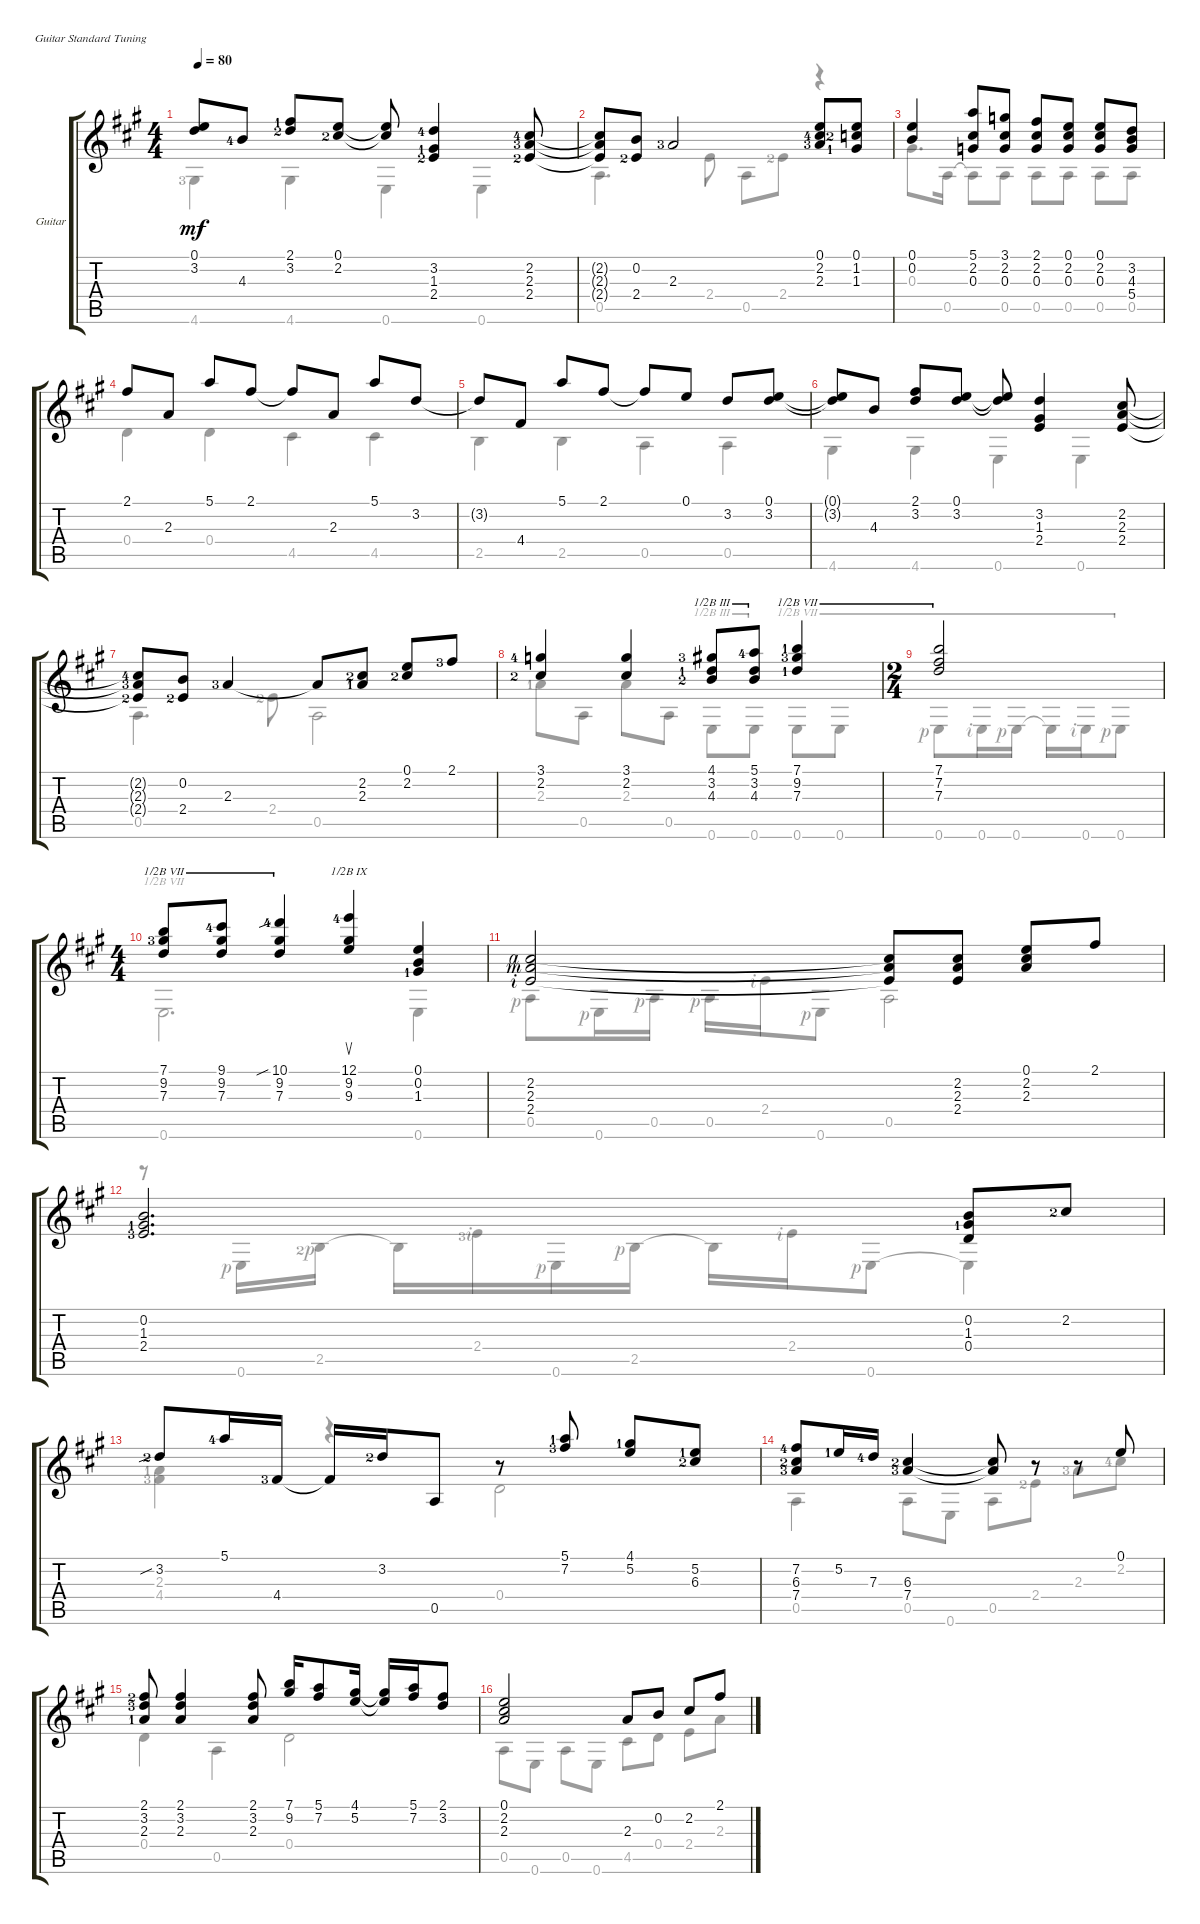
\defaultSystemsLayout 4
\bracketExtendMode groupsimilarinstruments
\firstSystemTrackNameOrientation horizontal
\otherSystemsTrackNameOrientation horizontal
\track (" Guitar" " Guitar") {instrument acousticguitarsteel}
\staff {score tabs}
\tuning (E4 B3 G3 D3 A2 E2)
\voice
\ts (4 4)
\tempo 80
\clef g2
\ks a
(0.1{t} 3.2{t}).8{dy mf} 4.3{lf 5}.8 (2.1{lf 2} 3.2{lf 3}).8 (2.2{lf 3} 0.1).8 (0.1{t} 2.2{t}).8 (3.2{lf 5} 1.3{lf 2} 2.4{lf 3}).4 (2.3{lf 4} 2.4{lf 3} 2.2{lf 5}).8 |
(2.4{t} 2.3{t} 2.2{t}).8 (0.2 2.4{lf 3}).8 2.3{lf 4}.2 (0.1 2.2{lf 5} 2.3{lf 4}).8 (0.1 1.2{lf 3} 1.3{lf 2}).8 |
(0.1 0.2).4 (5.1 2.2 0.3).8 (3.1 2.2 0.3).8 (0.3 2.1 2.2).8 (0.3 0.1 2.2).8 (0.3 2.2 0.1).8 (4.3 3.2 5.4).8 |
2.1.8 2.3.8 5.1.8 2.1.8 2.1{t}.8 2.3.8 5.1.8 3.2.8 |
3.2{t}.8 4.4.8 5.1.8 2.1.8 2.1{t}.8 0.1.8 3.2.8 (3.2 0.1).8 |
(0.1{t} 3.2{t}).8 4.3.8 (2.1 3.2).8 (3.2 0.1).8 (0.1{t} 3.2{t}).8 (3.2 1.3 2.4).4 (2.2 2.3 2.4).8 |
(2.4{t lf 3} 2.3{t lf 4} 2.2{t lf 5}).8 (0.2 2.4{lf 3}).8 2.3{lf 4}.4 2.3{t}.8 (2.3{lf 2} 2.2{lf 3}).8 (0.1 2.2{lf 3}).8 2.1{lf 4}.8 |
(3.1{lf 5} 2.2{lf 3}).4 (2.2 3.1).4 (4.1{lf 4} 3.2{lf 2} 4.3{lf 3}).8{barre (3 half)} (4.3 3.2 5.1{lf 5}).8{barre (3 half)} (7.1{lf 2} 9.2{lf 4} 7.3{lf 2}).4{barre (7 half)} |
\ts (2 4)
(7.1 7.2 7.3).2{barre (7 half)} |
\ts (4 4)
(7.1 9.2{lf 4} 7.3).8{barre (7 half)} (7.3 9.2 9.1{lf 5}).8{barre (7 half)} (7.3 9.2 10.1{sib lf 5}).4{barre (7 half)} (12.1{lf 5} 9.2 9.3).4{su barre (9 half)} (0.1 0.2 1.3{lf 2}).4 |
(2.2{rf 4} 2.3{rf 3} 2.4{rf 2}).2 (2.4{t} 2.3{t} 2.2{t}).8 (2.2 2.3 2.4).8 (2.3 2.2 0.1).8 2.1.8 |
(0.2 1.3{lf 2} 2.4{lf 4}).2{d} (0.2 1.3{lf 2} 0.4).8 2.2{lf 3}.8 |
3.2{sib lf 3}.8 5.1{lf 5}.16 4.4{lf 4}.16 4.4{t}.16 3.2{lf 3}.16 0.5.8 r.8 (5.1{lf 2} 7.2{lf 4}).8 (4.1{lf 2} 5.2).8 (5.2{lf 2} 6.3{lf 3}).8 |
(7.2{lf 5} 6.3{lf 3} 7.4{lf 4}).8 5.2{lf 2}.16 7.3{lf 5}.16 (7.4{lf 4} 6.3{lf 3}).4 (6.3{t} 7.4{t}).8 r.8 r.8 0.1.8 |
(2.1{lf 3} 3.2{lf 4} 2.3{lf 2}).8 (2.3 3.2 2.1).4 (2.1 3.2 2.3).8 (7.1 9.2).16 (7.2 5.1).8 (4.1 5.2).16 (5.2{t} 4.1{t}).16 (5.1 7.2).16 (2.1 3.2).8 |
(0.1 2.2 2.3).2 2.3.8 0.2.8 2.2.8 2.1.8
\voice
\clef g2
\ottava regular
\simile none
\ks a
4.6{lf 4}.4{dy mf} 4.6.4 0.6.4 0.6.4 |
0.5.4{d} 2.4.8 0.5.8 2.4{lf 3}.8 r.4 |
0.3.8{d} 0.5.16 0.5{t}.8 0.5.8 0.5.8 0.5.8 0.5.8 0.5.8 |
0.4.4 0.4.4 4.5.4 4.5.4 |
2.5.4 2.5.4 0.5.4 0.5.4 |
4.6.4 4.6.4 0.6.4 0.6.4 |
0.5.4{d} 2.4{lf 3}.8 0.5.2 |
2.3{lf 2}.8 0.5.8 2.3.8 0.5.8 0.6.8{barre (3 half)} 0.6.8{barre (3 half)} 0.6.8{barre (7 half)} 0.6.8{barre (7 half)} |
0.6{rf 1}.8{barre (7 half)} 0.6{rf 2}.16{barre (7 half)} 0.6{rf 1}.16{barre (7 half)} 0.6{t}.16{barre (7 half)} 0.6{rf 2}.16{barre (7 half)} 0.6{rf 1}.8{barre (7 half)} |
0.6.2{d barre (7 half)} 0.6.4 |
0.5{rf 1}.8 0.6{rf 1}.16 0.5{rf 1}.16 0.5{rf 1}.16 2.4{rf 2}.16 0.6{rf 1}.8 0.5.2 |
r.8 0.6{rf 1}.16 2.5{lf 3 rf 1}.16 2.5{t}.16 2.4{lf 4 rf 2}.16 0.6{rf 1}.16 2.5{rf 1}.16 2.5{t}.16 2.4{rf 2}.16 0.6{rf 1}.8 0.6{t}.4 |
(4.4{lf 4} 2.3{lf 2}).4 r.4 0.4.2 |
0.5.4 0.5.8 0.6.8 0.5.8 2.4{lf 3}.8 2.3{lf 4}.8 2.2{lf 5}.8 |
0.4.4 0.5.4 0.4.2 |
0.5.8 0.6.8 0.5.8 0.6.8 4.5.8 0.4.8 2.4.8 2.3.8
